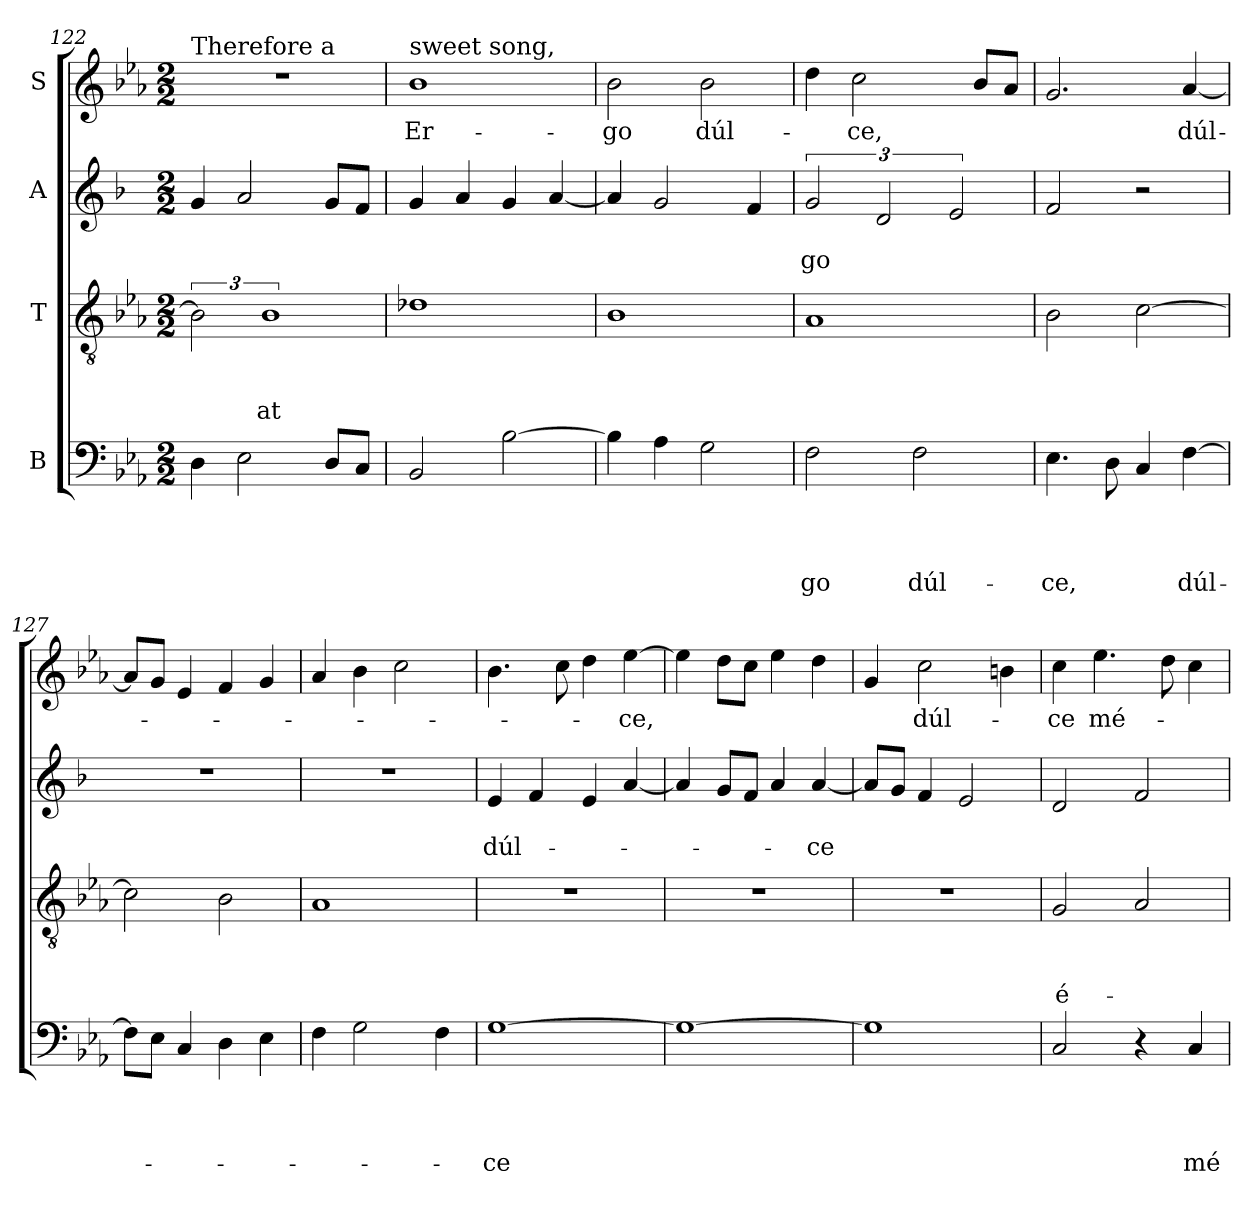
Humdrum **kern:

**kern	**text	**text	**text	**text	**kern	**text	**text	**text	**kern	**text	**text	**kern	**text
*part4	*part4	*part4	*part4	*part4	*part3	*part3	*part3	*part3	*part2	*part2	*part2	*part1	*part1
*staff4	*staff4	*staff4	*staff4	*staff4	*staff3	*staff3	*staff3	*staff3	*staff2	*staff2	*staff2	*staff1	*staff1
*I"B	*	*	*	*	*I"T	*	*	*	*I"A	*	*	*I"S	*
*clefF4	*	*	*	*	*clefGv2	*	*	*	*clefG2	*	*	*clefG2	*
*	*	*	*	*	*	*	*	*	*ITrd1c2	*	*	*	*
*k[b-e-a-]	*	*	*	*	*k[b-e-a-]	*	*	*	*k[b-e-a-]	*	*	*k[b-e-a-]	*
*E-:	*	*	*	*	*E-:	*	*	*	*E-:	*	*	*E-:	*
*M2/2	*	*	*	*	*M2/2	*	*	*	*M2/2	*	*	*M2/2	*
=122	=122	=122	=122	=122	=122	=122	=122	=122	=122	=122	=122	=122	=122
!	!	!	!	!	!	!	!	!	!	!	!	!LO:TX:a:t=Therefore a	!
4D\	.	.	.	.	3B-\]	.	.	.	4f/	.	.	1r	.
2E-\	.	.	.	.	.	.	.	.	2g/	.	.	.	.
!	!	!	!	!	!	!	!	!LO:LY:b	!	!	!	!	!
.	.	.	.	.	3%2B-	.	.	-at	.	.	.	.	.
8D/L	.	.	.	.	.	.	.	.	8f/L	.	.	.	.
8C/J	.	.	.	.	.	.	.	.	8e-/J	.	.	.	.
=123	=123	=123	=123	=123	=123	=123	=123	=123	=123	=123	=123	=123	=123
!	!	!	!	!	!	!	!	!	!	!	!	!LO:TX:a:t=sweet song,	!
!	!	!	!	!	!	!	!	!	!	!	!	!	!LO:LY:b
2BB-/	.	.	.	.	1d-	.	.	.	4f/	.	.	1b-	Er-
.	.	.	.	.	.	.	.	.	4g/	.	.	.	.
[2B-\	.	.	.	.	.	.	.	.	4f/	.	.	.	.
.	.	.	.	.	.	.	.	.	[4g/	.	.	.	.
=124	=124	=124	=124	=124	=124	=124	=124	=124	=124	=124	=124	=124	=124
!	!	!	!	!	!	!	!	!	!	!	!	!	!LO:LY:b
4B-\]	.	.	.	.	1B-	.	.	.	4g/]	.	.	2b-\	-go
4A-\	.	.	.	.	.	.	.	.	2f/	.	.	.	.
!	!	!	!	!	!	!	!	!	!	!	!	!	!LO:LY:b
2G\	.	.	.	.	.	.	.	.	.	.	.	2b-\	dúl-
.	.	.	.	.	.	.	.	.	4e-/	.	.	.	.
=125	=125	=125	=125	=125	=125	=125	=125	=125	=125	=125	=125	=125	=125
!	!	!	!	!LO:LY:b	!	!	!	!	!	!	!LO:LY:b	!	!
2F\	.	.	.	-go	1A-	.	.	.	3f/	.	-go	4dd\	.
!	!	!	!	!	!	!	!	!	!	!	!	!	!LO:LY:b
.	.	.	.	.	.	.	.	.	.	.	.	2cc\	-ce,
.	.	.	.	.	.	.	.	.	3c/	.	.	.	.
!	!	!	!	!LO:LY:b	!	!	!	!	!	!	!	!	!
2F\	.	.	.	dúl-	.	.	.	.	.	.	.	.	.
.	.	.	.	.	.	.	.	.	3d/	.	.	.	.
.	.	.	.	.	.	.	.	.	.	.	.	8b-/L	.
.	.	.	.	.	.	.	.	.	.	.	.	8a-/J	.
!!LO:PB:g=z
=126	=126	=126	=126	=126	=126	=126	=126	=126	=126	=126	=126	=126	=126
!	!	!	!	!LO:LY:b	!	!	!	!	!	!	!	!	!
4.E-\	.	.	.	-ce,	2B-\	.	.	.	2e-/	.	.	2.g/	.
8D\	.	.	.	.	.	.	.	.	.	.	.	.	.
4C/	.	.	.	.	[2c\	.	.	.	2r	.	.	.	.
!	!	!	!	!LO:LY:b	!	!	!	!	!	!	!	!	!LO:LY:b
[4F\	.	.	.	dúl-	.	.	.	.	.	.	.	[4a-/	dúl-
=127	=127	=127	=127	=127	=127	=127	=127	=127	=127	=127	=127	=127	=127
8F\L]	.	.	.	.	2c\]	.	.	.	1r	.	.	8a-/L]	.
8E-\J	.	.	.	.	.	.	.	.	.	.	.	8g/J	.
4C/	.	.	.	.	.	.	.	.	.	.	.	4e-/	.
4D\	.	.	.	.	2B-\	.	.	.	.	.	.	4f/	.
4E-\	.	.	.	.	.	.	.	.	.	.	.	4g/	.
=128	=128	=128	=128	=128	=128	=128	=128	=128	=128	=128	=128	=128	=128
4F\	.	.	.	.	1A-	.	.	.	1r	.	.	4a-/	.
2G\	.	.	.	.	.	.	.	.	.	.	.	4b-\	.
.	.	.	.	.	.	.	.	.	.	.	.	2cc\	.
4F\	.	.	.	.	.	.	.	.	.	.	.	.	.
=129	=129	=129	=129	=129	=129	=129	=129	=129	=129	=129	=129	=129	=129
!	!	!	!	!LO:LY:b	!	!	!	!	!	!	!LO:LY:b	!	!
[1G	.	.	.	-ce	1r	.	.	.	4d/	.	dúl-	4.b-\	.
.	.	.	.	.	.	.	.	.	4e-/	.	.	.	.
.	.	.	.	.	.	.	.	.	.	.	.	8cc\	.
.	.	.	.	.	.	.	.	.	4d/	.	.	4dd\	.
!	!	!	!	!	!	!	!	!	!	!	!	!	!LO:LY:b
.	.	.	.	.	.	.	.	.	[4g/	.	.	[4ee-\	-ce,
=130	=130	=130	=130	=130	=130	=130	=130	=130	=130	=130	=130	=130	=130
1G_	.	.	.	.	1r	.	.	.	4g/]	.	.	4ee-\]	.
.	.	.	.	.	.	.	.	.	8f/L	.	.	8dd\L	.
.	.	.	.	.	.	.	.	.	8e-/J	.	.	8cc\J	.
.	.	.	.	.	.	.	.	.	4g/	.	.	4ee-\	.
!	!	!	!	!	!	!	!	!	!	!	!LO:LY:b	!	!
.	.	.	.	.	.	.	.	.	[4g/	.	-ce	4dd\	.
=131	=131	=131	=131	=131	=131	=131	=131	=131	=131	=131	=131	=131	=131
1G]	.	.	.	.	1r	.	.	.	8g/L]	.	.	4g/	.
.	.	.	.	.	.	.	.	.	8f/J	.	.	.	.
!	!	!	!	!	!	!	!	!	!	!	!	!	!LO:LY:b
.	.	.	.	.	.	.	.	.	4e-/	.	.	2cc\	dúl-
.	.	.	.	.	.	.	.	.	2d/	.	.	.	.
.	.	.	.	.	.	.	.	.	.	.	.	4b\	.
!!LO:LB:g=z
=132	=132	=132	=132	=132	=132	=132	=132	=132	=132	=132	=132	=132	=132
!	!	!	!	!	!	!	!	!LO:LY:b	!	!	!	!	!LO:LY:b
2C/	.	.	.	.	2G/	.	.	é-	2c/	.	.	4cc\	-ce
!	!	!	!	!	!	!	!	!	!	!	!	!	!LO:LY:b
.	.	.	.	.	.	.	.	.	.	.	.	4.ee-\	mé-
4r	.	.	.	.	2A-/	.	.	.	2e-/	.	.	.	.
.	.	.	.	.	.	.	.	.	.	.	.	8dd\	.
!	!	!	!	!LO:LY:b	!	!	!	!	!	!	!	!	!
4C/	.	.	.	mé-	.	.	.	.	.	.	.	4cc\	.
=	=	=	=	=	=	=	=	=	=	=	=	=	=
*-	*-	*-	*-	*-	*-	*-	*-	*-	*-	*-	*-	*-	*-
